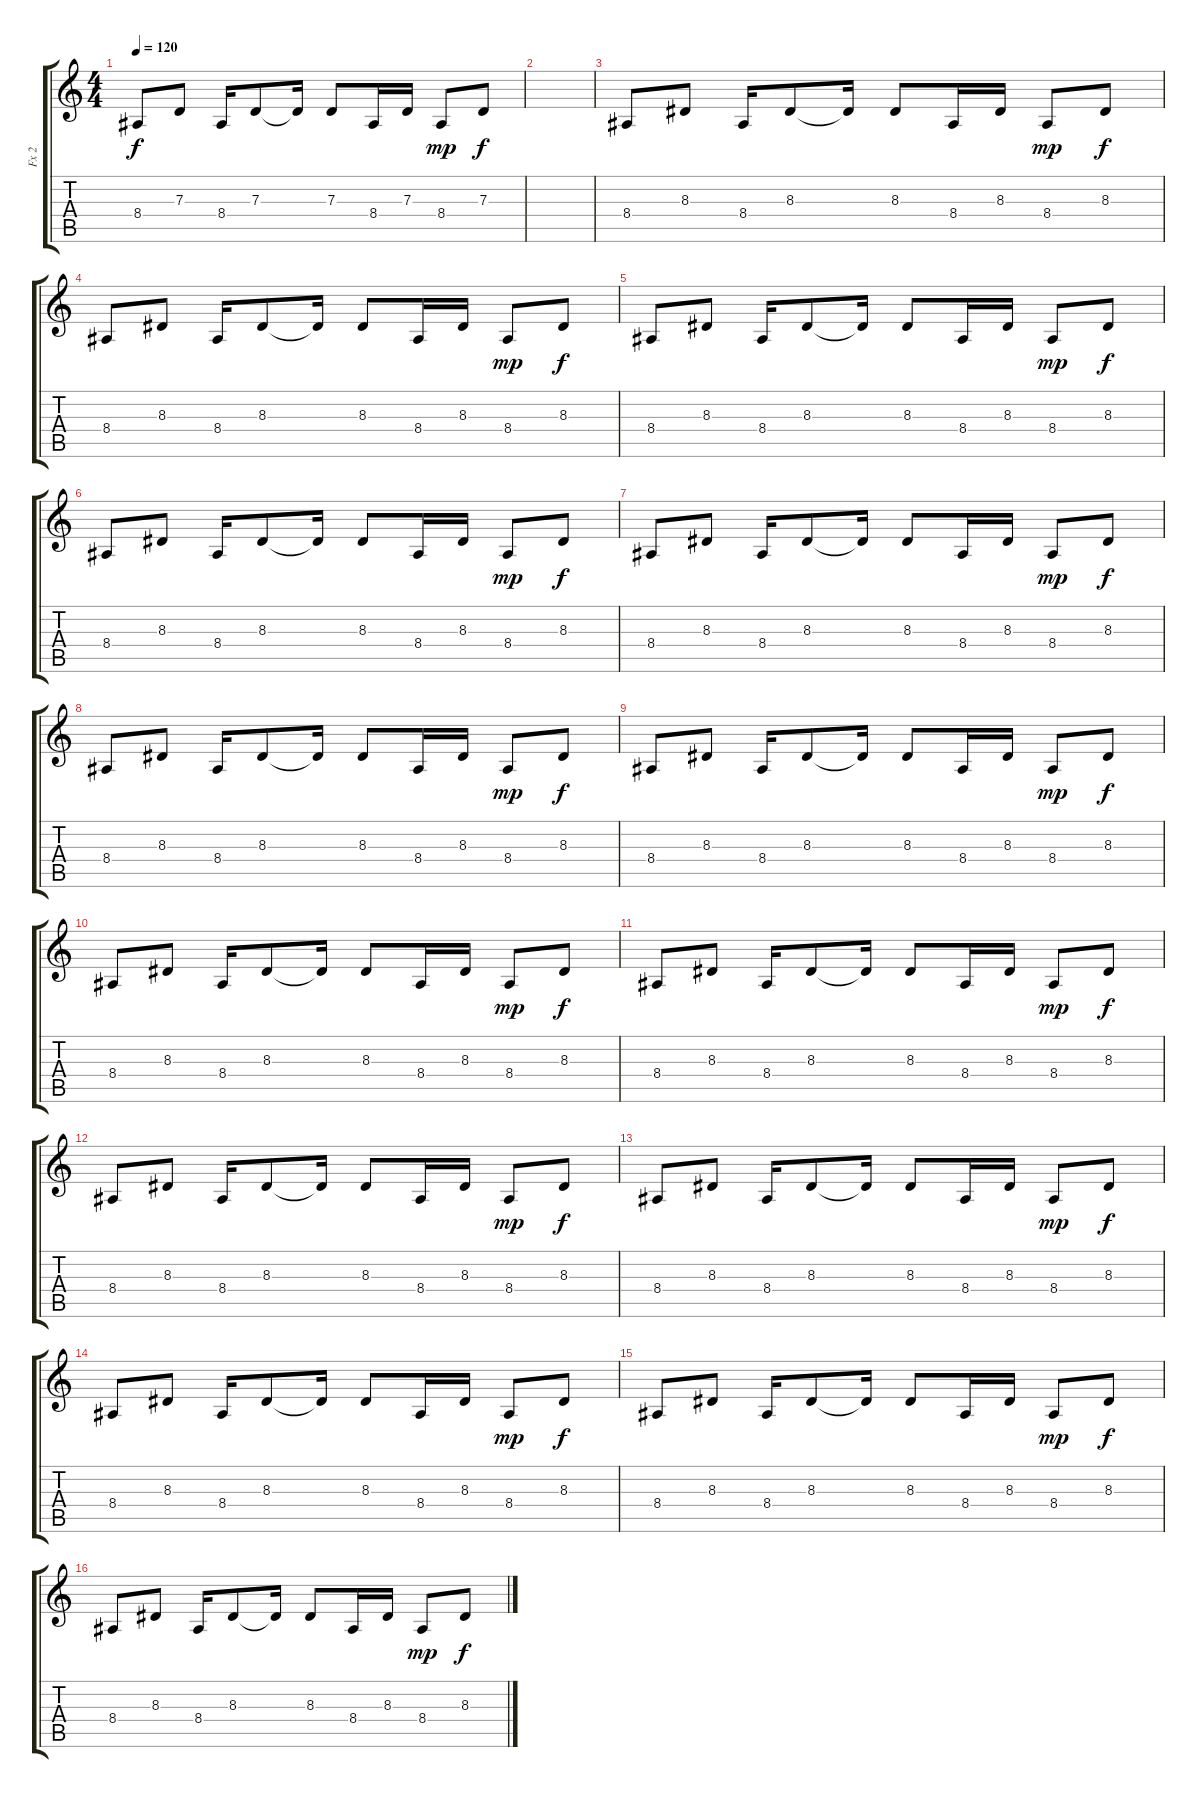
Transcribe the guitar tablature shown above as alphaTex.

\track ("Fx 2" "Fx 2") {instrument shamisen}
\staff {score tabs}
\tuning (E4 B3 G3 D3 A2 E2) {hide}
\ts (4 4)
\tempo 120
\clef g2
\ks c
8.4.8{dy f} 7.3.8 8.4.16 7.3.8 7.3{t}.16 7.3.8 8.4.16 7.3.16 8.4.8{dy mp} 7.3.8{dy f} |
|
8.4.8 8.3.8 8.4.16 8.3.8 8.3{t}.16 8.3.8 8.4.16 8.3.16 8.4.8{dy mp} 8.3.8{dy f} |
8.4.8 8.3.8 8.4.16 8.3.8 8.3{t}.16 8.3.8 8.4.16 8.3.16 8.4.8{dy mp} 8.3.8{dy f} |
8.4.8 8.3.8 8.4.16 8.3.8 8.3{t}.16 8.3.8 8.4.16 8.3.16 8.4.8{dy mp} 8.3.8{dy f} |
8.4.8 8.3.8 8.4.16 8.3.8 8.3{t}.16 8.3.8 8.4.16 8.3.16 8.4.8{dy mp} 8.3.8{dy f} |
8.4.8 8.3.8 8.4.16 8.3.8 8.3{t}.16 8.3.8 8.4.16 8.3.16 8.4.8{dy mp} 8.3.8{dy f} |
8.4.8 8.3.8 8.4.16 8.3.8 8.3{t}.16 8.3.8 8.4.16 8.3.16 8.4.8{dy mp} 8.3.8{dy f} |
8.4.8 8.3.8 8.4.16 8.3.8 8.3{t}.16 8.3.8 8.4.16 8.3.16 8.4.8{dy mp} 8.3.8{dy f} |
8.4.8 8.3.8 8.4.16 8.3.8 8.3{t}.16 8.3.8 8.4.16 8.3.16 8.4.8{dy mp} 8.3.8{dy f} |
8.4.8 8.3.8 8.4.16 8.3.8 8.3{t}.16 8.3.8 8.4.16 8.3.16 8.4.8{dy mp} 8.3.8{dy f} |
8.4.8 8.3.8 8.4.16 8.3.8 8.3{t}.16 8.3.8 8.4.16 8.3.16 8.4.8{dy mp} 8.3.8{dy f} |
8.4.8 8.3.8 8.4.16 8.3.8 8.3{t}.16 8.3.8 8.4.16 8.3.16 8.4.8{dy mp} 8.3.8{dy f} |
8.4.8 8.3.8 8.4.16 8.3.8 8.3{t}.16 8.3.8 8.4.16 8.3.16 8.4.8{dy mp} 8.3.8{dy f} |
8.4.8 8.3.8 8.4.16 8.3.8 8.3{t}.16 8.3.8 8.4.16 8.3.16 8.4.8{dy mp} 8.3.8{dy f} |
8.4.8 8.3.8 8.4.16 8.3.8 8.3{t}.16 8.3.8 8.4.16 8.3.16 8.4.8{dy mp} 8.3.8{dy f}
